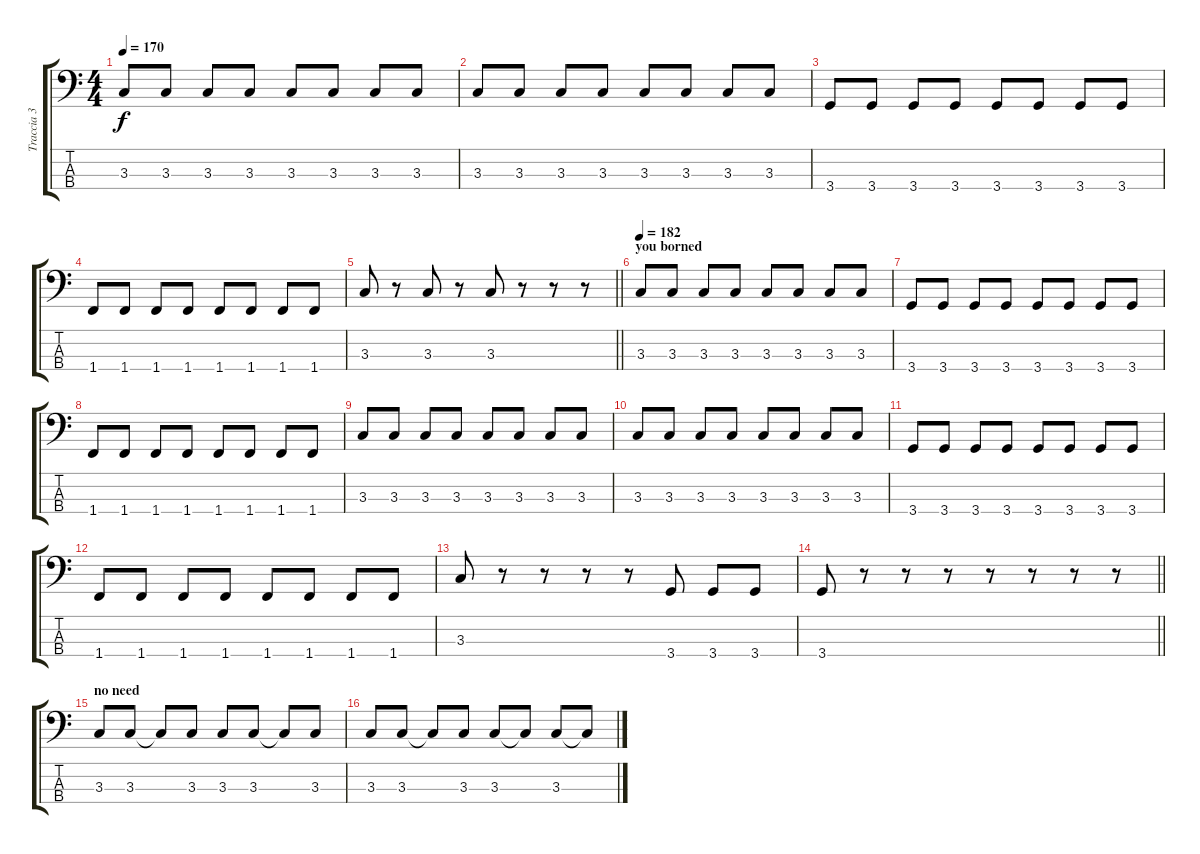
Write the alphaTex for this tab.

\track ("Traccia 3" "Traccia 3") {instrument electricbassfinger}
\staff {score tabs}
\tuning (G2 D2 A1 E1) {hide}
\ts (4 4)
\tempo 170
\clef f4
\ks c
3.3.8{dy f} 3.3.8 3.3.8 3.3.8 3.3.8 3.3.8 3.3.8 3.3.8 |
3.3.8 3.3.8 3.3.8 3.3.8 3.3.8 3.3.8 3.3.8 3.3.8 |
3.4.8 3.4.8 3.4.8 3.4.8 3.4.8 3.4.8 3.4.8 3.4.8 |
1.4.8 1.4.8 1.4.8 1.4.8 1.4.8 1.4.8 1.4.8 1.4.8 |
\barLineRight lightlight
3.3.8 r.8 3.3.8 r.8 3.3.8 r.8 r.8 r.8 |
\section ("" "you borned")
\tempo 182
3.3.8 3.3.8 3.3.8 3.3.8 3.3.8 3.3.8 3.3.8 3.3.8 |
3.4.8 3.4.8 3.4.8 3.4.8 3.4.8 3.4.8 3.4.8 3.4.8 |
1.4.8 1.4.8 1.4.8 1.4.8 1.4.8 1.4.8 1.4.8 1.4.8 |
3.3.8 3.3.8 3.3.8 3.3.8 3.3.8 3.3.8 3.3.8 3.3.8 |
3.3.8 3.3.8 3.3.8 3.3.8 3.3.8 3.3.8 3.3.8 3.3.8 |
3.4.8 3.4.8 3.4.8 3.4.8 3.4.8 3.4.8 3.4.8 3.4.8 |
1.4.8 1.4.8 1.4.8 1.4.8 1.4.8 1.4.8 1.4.8 1.4.8 |
3.3.8 r.8 r.8 r.8 r.8 3.4.8 3.4.8 3.4.8 |
\barLineRight lightlight
3.4.8 r.8 r.8 r.8 r.8 r.8 r.8 r.8 |
\section ("" "no need")
3.3.8 3.3.8 3.3{t}.8 3.3.8 3.3.8 3.3.8 3.3{t}.8 3.3.8 |
3.3.8 3.3.8 3.3{t}.8 3.3.8 3.3.8 3.3{t}.8 3.3.8 3.3{t}.8
